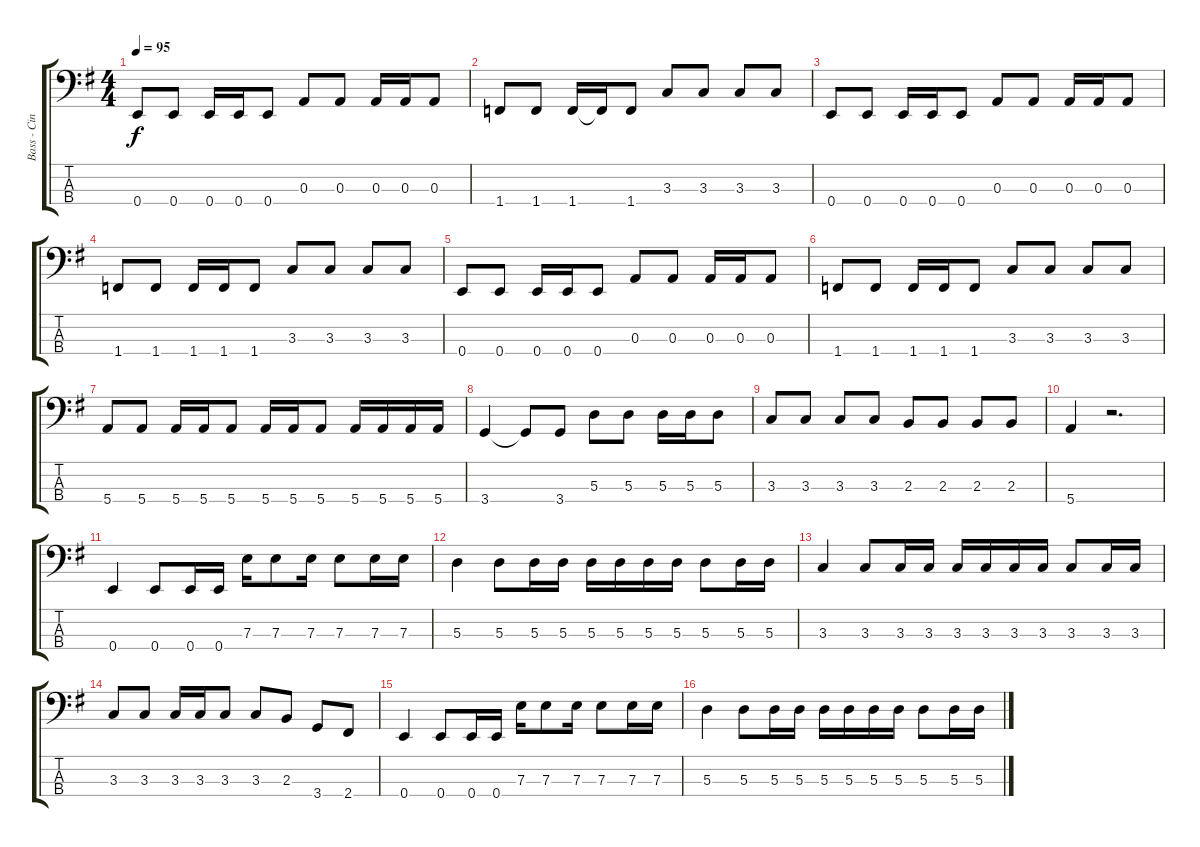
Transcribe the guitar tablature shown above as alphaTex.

\track ("Bass - Cindia" "Bass - Cin") {instrument electricbasspick}
\staff {score tabs}
\tuning (G2 D2 A1 E1) {hide}
\ts (4 4)
\tempo 95
\clef f4
\ks g
0.4.8{dy f} 0.4.8 0.4.16 0.4.16 0.4.8 0.3.8 0.3.8 0.3.16 0.3.16 0.3.8 |
1.4.8 1.4.8 1.4.16 1.4{t}.16 1.4.8 3.3.8 3.3.8 3.3.8 3.3.8 |
0.4.8 0.4.8 0.4.16 0.4.16 0.4.8 0.3.8 0.3.8 0.3.16 0.3.16 0.3.8 |
1.4.8 1.4.8 1.4.16 1.4.16 1.4.8 3.3.8 3.3.8 3.3.8 3.3.8 |
0.4.8 0.4.8 0.4.16 0.4.16 0.4.8 0.3.8 0.3.8 0.3.16 0.3.16 0.3.8 |
1.4.8 1.4.8 1.4.16 1.4.16 1.4.8 3.3.8 3.3.8 3.3.8 3.3.8 |
5.4.8 5.4.8 5.4.16 5.4.16 5.4.8 5.4.16 5.4.16 5.4.8 5.4.16 5.4.16 5.4.16 5.4.16 |
3.4.4 3.4{t}.8 3.4.8 5.3.8 5.3.8 5.3.16 5.3.16 5.3.8 |
3.3.8 3.3.8 3.3.8 3.3.8 2.3.8 2.3.8 2.3.8 2.3.8 |
5.4.4 r.2{d} |
0.4.4 0.4.8 0.4.16 0.4.16 7.3.16 7.3.8 7.3.16 7.3.8 7.3.16 7.3.16 |
5.3.4 5.3.8 5.3.16 5.3.16 5.3.16 5.3.16 5.3.16 5.3.16 5.3.8 5.3.16 5.3.16 |
3.3.4 3.3.8 3.3.16 3.3.16 3.3.16 3.3.16 3.3.16 3.3.16 3.3.8 3.3.16 3.3.16 |
3.3.8 3.3.8 3.3.16 3.3.16 3.3.8 3.3.8 2.3.8 3.4.8 2.4.8 |
0.4.4 0.4.8 0.4.16 0.4.16 7.3.16 7.3.8 7.3.16 7.3.8 7.3.16 7.3.16 |
5.3.4 5.3.8 5.3.16 5.3.16 5.3.16 5.3.16 5.3.16 5.3.16 5.3.8 5.3.16 5.3.16
